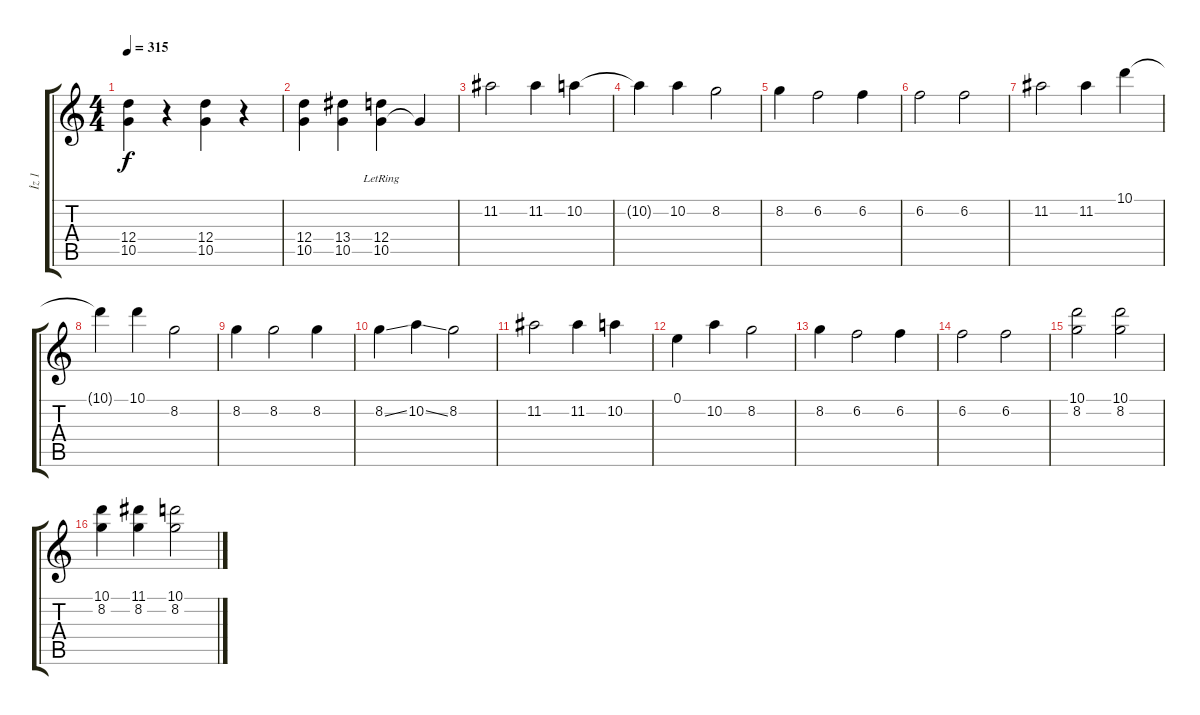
\track ("İz 1" "İz 1") {instrument electricguitarclean}
\staff {score tabs}
\tuning (E4 B3 G3 D3 A2 E2) {hide}
\ts (4 4)
\tempo 315
\clef g2
\ks c
(12.4 10.5).4{dy f} r.4 (12.4 10.5).4 r.4 |
(12.4 10.5).4 (13.4 10.5).4 (12.4 10.5{lr}).4 10.5{t}.4 |
11.2.2{instrument distortionguitar} 11.2.4 10.2.4 |
10.2{t}.4 10.2.4 8.2.2 |
8.2.4 6.2.2 6.2.4 |
6.2.2 6.2.2 |
11.2.2 11.2.4 10.1.4 |
10.1{t}.4 10.1.4 8.2.2 |
8.2.4 8.2.2 8.2.4 |
8.2{ss}.4 10.2{ss}.4 8.2.2 |
11.2.2 11.2.4 10.2.4 |
0.1.4 10.2.4 8.2.2 |
8.2.4 6.2.2 6.2.4 |
6.2.2 6.2.2 |
(10.1 8.2).2 (10.1 8.2).2 |
(10.1 8.2).4 (11.1 8.2).4 (10.1 8.2).2
